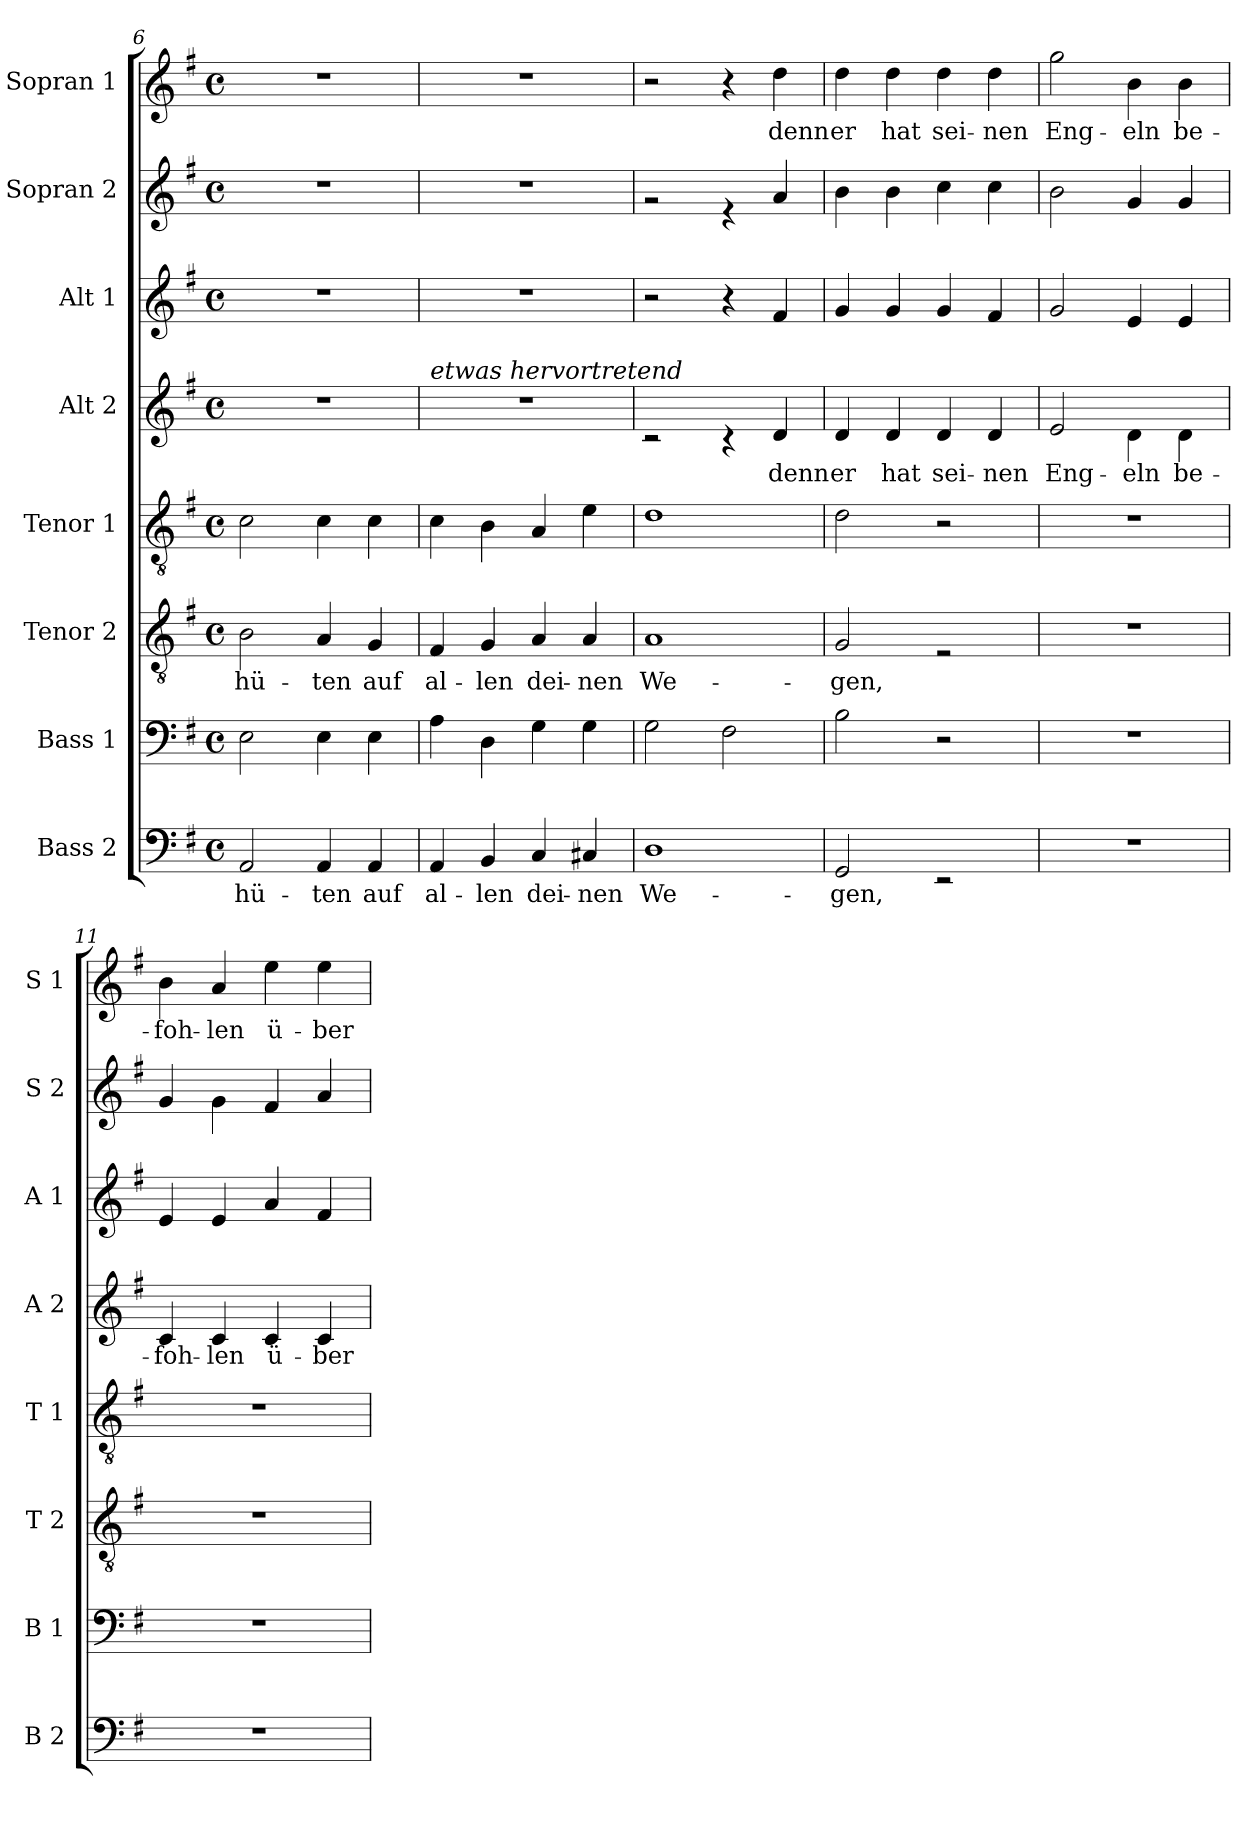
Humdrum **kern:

**kern	**text	**kern	**kern	**text	**kern	**kern	**text	**kern	**kern	**kern	**text
*part8	*part8	*part7	*part6	*part6	*part5	*part4	*part4	*part3	*part2	*part1	*part1
*staff8	*staff8	*staff7	*staff6	*staff6	*staff5	*staff4	*staff4	*staff3	*staff2	*staff1	*staff1
*I"Bass 2	*	*I"Bass 1	*I"Tenor 2	*	*I"Tenor 1	*I"Alt 2	*	*I"Alt 1	*I"Sopran 2	*I"Sopran 1	*
*I'B 2	*	*I'B 1	*I'T 2	*	*I'T 1	*I'A 2	*	*I'A 1	*I'S 2	*I'S 1	*
!!LO:PB:g=z
*clefF4	*	*clefF4	*clefGv2	*	*clefGv2	*clefG2	*	*clefG2	*clefG2	*clefG2	*
*k[f#]	*	*k[f#]	*k[f#]	*	*k[f#]	*k[f#]	*	*k[f#]	*k[f#]	*k[f#]	*
*G:	*	*G:	*G:	*	*G:	*G:	*	*G:	*G:	*G:	*
*M4/4	*	*M4/4	*M4/4	*	*M4/4	*M4/4	*	*M4/4	*M4/4	*M4/4	*
*met(c)	*	*met(c)	*met(c)	*	*met(c)	*met(c)	*	*met(c)	*met(c)	*met(c)	*
=6	=6	=6	=6	=6	=6	=6	=6	=6	=6	=6	=6
*^	*	*	*	*	*	*	*	*	*	*	*
!	!	!LO:LY:b	!	!	!LO:LY:b	!	!	!	!	!	!	!
*	*	*	*	*^	*	*	*	*	*	*	*	*
1ryy	2AA/	-hü-	2E\	1ryy	2B\	-hü-	2c\	1r	.	1r	1r	1r	.
!	!	!LO:LY:b	!	!	!	!LO:LY:b	!	!	!	!	!	!	!
.	4AA/	-ten	4E\	.	4A/	-ten	4c\	.	.	.	.	.	.
!	!	!LO:LY:b	!	!	!	!LO:LY:b	!	!	!	!	!	!	!
.	4AA/	auf	4E\	.	4G/	auf	4c\	.	.	.	.	.	.
=7	=7	=7	=7	=7	=7	=7	=7	=7	=7	=7	=7	=7	=7
!	!	!	!	!	!	!	!	!LO:TX:a:i:t=etwas hervortretend	!	!	!	!	!
!	!	!LO:LY:b	!	!	!	!LO:LY:b	!	!	!	!	!	!	!
1ryy	4AA/	al-	4A\	1ryy	4F#/	al-	4c\	1r	.	1r	1r	1r	.
!	!	!LO:LY:b	!	!	!	!LO:LY:b	!	!	!	!	!	!	!
.	4BB/	-len	4D\	.	4G/	-len	4B\	.	.	.	.	.	.
!	!	!LO:LY:b	!	!	!	!LO:LY:b	!	!	!	!	!	!	!
.	4C/	dei-	4G\	.	4A/	dei-	4A/	.	.	.	.	.	.
!	!	!LO:LY:b	!	!	!	!LO:LY:b	!	!	!	!	!	!	!
.	4C#X/	-nen	4G\	.	4A/	-nen	4e\	.	.	.	.	.	.
=8	=8	=8	=8	=8	=8	=8	=8	=8	=8	=8	=8	=8	=8
!	!	!LO:LY:b	!	!	!	!LO:LY:b	!	!	!	!	!	!	!
*	*	*	*	*	*	*	*	*^	*	*	*^	*	*
1ryy	1D	We-	2G\	1ryy	1A	We-	1d	1ryy	2r	.	2r	1ryy	2r	2r	.
.	.	.	2F#\	.	.	.	.	.	4r	.	4r	.	4r	4r	.
!	!	!	!	!	!	!	!	!	!	!LO:LY:b	!	!	!	!	!LO:LY:b
.	.	.	.	.	.	.	.	.	4d/	denn	4f#/	.	4a/	4dd\	denn
=9	=9	=9	=9	=9	=9	=9	=9	=9	=9	=9	=9	=9	=9	=9	=9
!	!	!LO:LY:b	!	!	!	!LO:LY:b	!	!	!	!LO:LY:b	!	!	!	!	!LO:LY:b
1ryy	2GG/	-gen,	2B\	1ryy	2G/	-gen,	2d\	1ryy	4d/	er	4g/	1ryy	4b\	4dd\	er
!	!	!	!	!	!	!	!	!	!	!LO:LY:b	!	!	!	!	!LO:LY:b
.	.	.	.	.	.	.	.	.	4d/	hat	4g/	.	4b\	4dd\	hat
!	!	!	!	!	!	!	!	!	!	!LO:LY:b	!	!	!	!	!LO:LY:b
.	2r	.	2r	.	2r	.	2r	.	4d/	sei-	4g/	.	4cc\	4dd\	sei-
!	!	!	!	!	!	!	!	!	!	!LO:LY:b	!	!	!	!	!LO:LY:b
.	.	.	.	.	.	.	.	.	4d/	-nen	4f#/	.	4cc\	4dd\	-nen
*v	*v	*	*	*v	*v	*	*	*	*	*	*	*	*	*	*
=10	=10	=10	=10	=10	=10	=10	=10	=10	=10	=10	=10	=10	=10
!	!	!	!	!	!	!	!	!LO:LY:b	!	!	!	!	!LO:LY:b
1r	.	1r	1r	.	1r	1ryy	2e/	Eng-	2g/	1ryy	2b\	2gg\	Eng-
!	!	!	!	!	!	!	!	!LO:LY:b	!	!	!	!	!LO:LY:b
.	.	.	.	.	.	.	4d\	-eln	4e/	.	4g/	4b\	-eln
!	!	!	!	!	!	!	!	!LO:LY:b	!	!	!	!	!LO:LY:b
.	.	.	.	.	.	.	4d\	be-	4e/	.	4g/	4b\	be-
!!LO:PB:g=z
=11	=11	=11	=11	=11	=11	=11	=11	=11	=11	=11	=11	=11	=11
!	!	!	!	!	!	!	!	!LO:LY:b	!	!	!	!	!LO:LY:b
1r	.	1r	1r	.	1r	1ryy	4c/	-foh-	4e/	1ryy	4g/	4b\	-foh-
!	!	!	!	!	!	!	!	!LO:LY:b	!	!	!	!	!LO:LY:b
.	.	.	.	.	.	.	4c/	-len	4e/	.	4g\	4a/	-len
!	!	!	!	!	!	!	!	!LO:LY:b	!	!	!	!	!LO:LY:b
.	.	.	.	.	.	.	4c/	ü-	4a/	.	4f#/	4ee\	ü-
!	!	!	!	!	!	!	!	!LO:LY:b	!	!	!	!	!LO:LY:b
.	.	.	.	.	.	.	4c/	-ber	4f#/	.	4a/	4ee\	-ber
*	*	*	*	*	*	*v	*v	*	*	*v	*v	*	*
=	=	=	=	=	=	=	=	=	=	=	=
*-	*-	*-	*-	*-	*-	*-	*-	*-	*-	*-	*-
